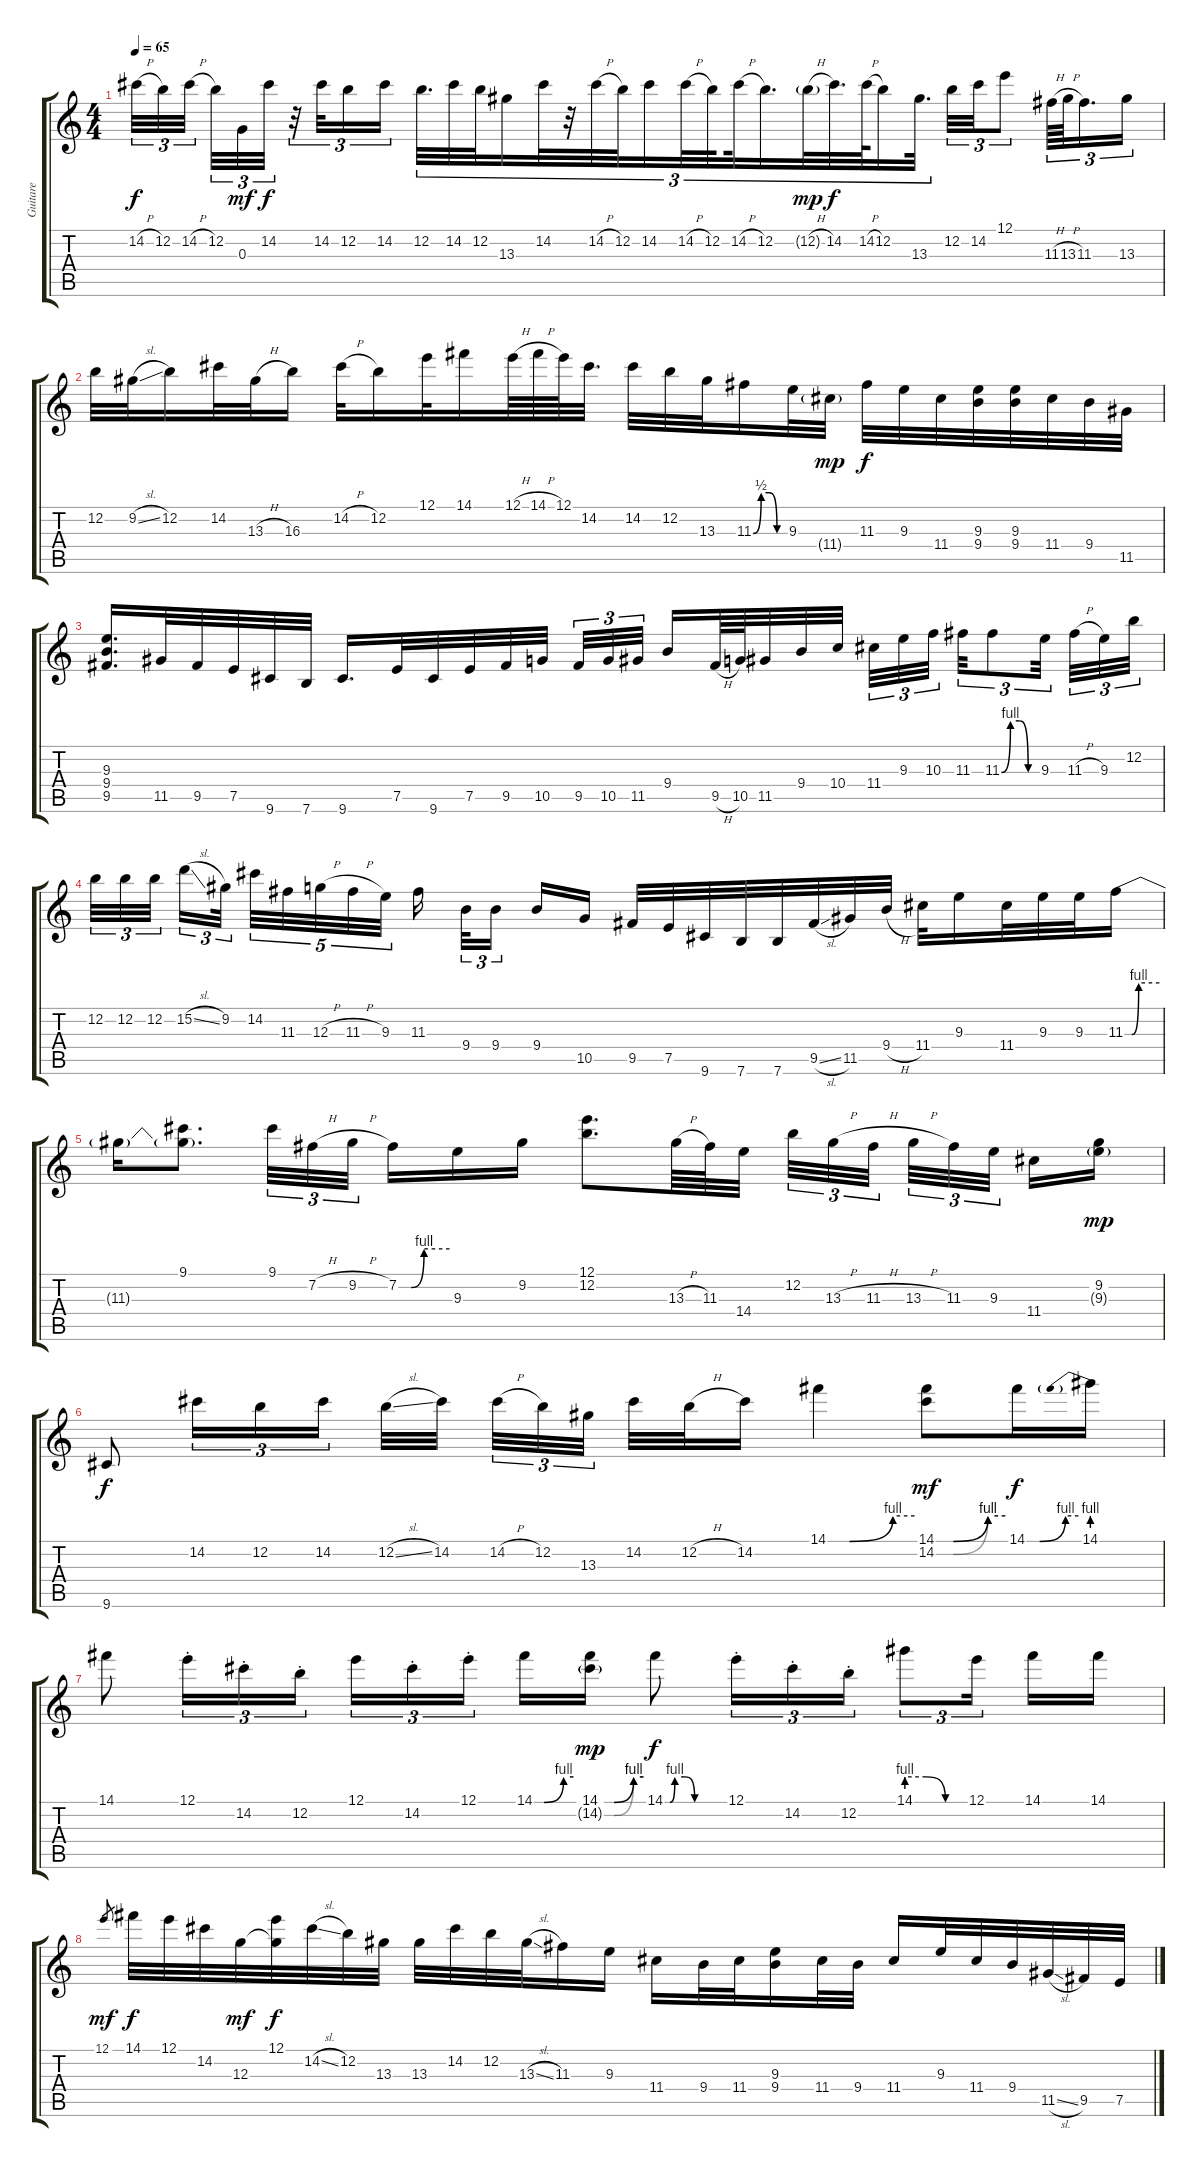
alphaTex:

\track ("Guitare" "Guitare") {instrument overdrivenguitar}
\staff {score tabs}
\tuning (E4 B3 G3 D3 A2 E2) {hide}
\ts (4 4)
\tempo 65
\clef g2
\ks c
14.2{h}.32{tu (3 2) dy f} 12.2.32{tu (3 2)} 14.2{h}.32{tu (3 2) beam splitsecondary} 12.2.32{tu (3 2)} 0.3.32{tu (3 2) dy mf} 14.2.32{tu (3 2) dy f} r.32{tu (3 2)} 14.2.32{tu (3 2)} 12.2.16{tu (3 2)} 14.2.16{tu (3 2)} 12.2.32{d tu (3 2)} 14.2.32{tu (3 2)} 12.2.32{tu (3 2)} 13.3.16{tu (3 2)} 14.2.32{tu (3 2)} r.32{tu (3 2)} 14.2{h}.32{tu (3 2)} 12.2.32{tu (3 2)} 14.2.16{tu (3 2)} 14.2{h}.32{tu (3 2)} 12.2.32{tu (3 2) beam splitsecondary} 14.2{h}.32{tu (3 2)} 12.2.16{d tu (3 2)} 12.2{h g}.32{tu (3 2) dy mp} 14.2.32{d tu (3 2) dy f} 14.2{h}.64{tu (3 2)} 12.2.16{tu (3 2)} 13.3.32{d tu (3 2)} 12.2.32{tu (3 2)} 14.2.32{tu (3 2)} 12.1.8{tu (3 2)} 11.3{h}.64{tu (3 2)} 13.3{h}.64{tu (3 2)} 11.3.16{d tu (3 2)} 13.3.16{tu (3 2)} |
12.2.32 9.2{sl}.32 12.2.16 14.2.32 13.3{h}.32 16.3.16 14.2{h}.32 12.2.16 12.1.32 14.1.16 12.1{h}.64 14.1{h}.64 12.1.64 14.2.32{d} 14.2.32 12.2.32 13.3.32 11.3{be (custom 0 0 15 2 30 2 45 0 60 0)}.16 9.3.32 11.4{g}.32{dy mp} 11.3.32{dy f} 9.3.32 11.4.32 (9.3 9.4).32 (9.3 9.4).32 11.4.32 9.4.32 11.5.32 |
(9.3 9.4 9.5).16{d} 11.5.32 9.5.32 7.5.32 9.6.32 7.6.32 9.6.16{d} 7.5.32 9.6.32 7.5.32 9.5.32 10.5.32 9.5.32{tu (3 2)} 10.5.32{tu (3 2)} 11.5.32{tu (3 2) beam splitsecondary} 9.4.16 9.5{h}.64 10.5.64 11.5.32 9.4.32 10.4.32 11.4.32{tu (3 2)} 9.3.32{tu (3 2)} 10.3.32{tu (3 2) beam splitsecondary} 11.3.32{tu (3 2)} 11.3{be (custom 0 0 15 4 30 4 45 0 60 0)}.8{tu (3 2)} 9.3.32{tu (3 2) beam splitsecondary} 11.3{h}.32{tu (3 2)} 9.3.32{tu (3 2)} 12.2.32{tu (3 2)} |
12.2.32{tu (3 2)} 12.2.32{tu (3 2)} 12.2.32{tu (3 2) beam splitsecondary} 15.2{sl}.16{tu (3 2)} 9.2.32{tu (3 2) beam splitsecondary} 14.2.32{tu (5 4)} 11.3.32{tu (5 4)} 12.3{h}.32{tu (5 4)} 11.3{h}.32{tu (5 4)} 9.3.32{tu (5 4)} 11.3.16{beam splitsecondary} 9.4.32{tu (3 2)} 9.4.16{tu (3 2) beam splitsecondary} 9.4.16 10.5.16 9.5.32 7.5.32 9.6.32 7.6.32 7.6.32 9.5{sl}.32 11.5.32 9.4{h}.32 11.4.32 9.3.16 11.4.32 9.3.32 9.3.32 11.3{be (custom 0 0 12 0 24 4 60 4)}.16 |
11.3{t}.16 (9.1 11.3{t}).8{d} 9.1.32{tu (3 2)} 7.2{h}.32{tu (3 2)} 9.2{h}.32{tu (3 2) beam splitsecondary} 7.2{be (custom 0 0 15 0 30 4 60 4)}.16 9.3.16 9.2.16 (12.1 12.2).8{d} 13.3{h}.64 11.3.64 14.4.32 12.2.32{tu (3 2)} 13.3{h}.32{tu (3 2)} 11.3{h}.32{tu (3 2) beam splitsecondary} 13.3{h}.32{tu (3 2)} 11.3.32{tu (3 2)} 9.3.32{tu (3 2) beam splitsecondary} 11.4.16 (9.2 9.3{g}).16{dy mp} |
9.6.8{dy f} 14.2.16{tu (3 2)} 12.2.16{tu (3 2)} 14.2.16{tu (3 2)} 12.2{sl}.32 14.2.32{beam splitsecondary} 14.2{h}.32{tu (3 2)} 12.2.32{tu (3 2)} 13.3.32{tu (3 2) beam splitsecondary} 14.2.32 12.2{h}.32 14.2.16 14.1{be (custom 0 0 15 0 45 4 60 4)}.4 (14.1{be (custom 0 0 15 0 45 4 60 4)} 14.2{be (custom 0 0 15 0 45 4 60 4)}).8{dy mf} 14.1{be (custom 0 0 15 0 45 4 60 4)}.16{dy f} 14.1{be (prebend 0 4 60 4)}.16 |
14.1.8 12.1{st}.16{tu (3 2)} 14.2{st}.16{tu (3 2)} 12.2{st}.16{tu (3 2)} 12.1.16{tu (3 2)} 14.2{st}.16{tu (3 2)} 12.1{st}.16{tu (3 2) beam splitsecondary} 14.1{be (custom 0 0 15 0 45 4 60 4)}.16 (14.1{be (custom 0 0 15 0 45 4 60 4)} 14.2{be (custom 0 0 15 0 45 4 60 4) g}).16{dy mp} 14.1{be (custom 0 0 5 0 10 4 20 4 30 0 60 0)}.8{dy f} 12.1{st}.16{tu (3 2)} 14.2{st}.16{tu (3 2)} 12.2{st}.16{tu (3 2)} 14.1{be (custom 0 4 20 4 40 0 60 0)}.8{tu (3 2)} 12.1.16{tu (3 2) beam splitsecondary} 14.1.16 14.1.16 |
12.1.8{gr dy mf} 14.1.32{dy f} 12.1.32 14.2.32 12.3.32{dy mf} (12.1 12.3{t}).32{dy f} 14.2{sl}.32 12.2.32 13.3.32 13.3.32 14.2.32 12.2.32 13.3{sl}.32 11.3.16 9.3.16 11.4.16 9.4.32 11.4.32 (9.3 9.4).16 11.4.32 9.4.32 11.4.16 9.3.32 11.4.32 9.4.32 11.5{sl}.32 9.5.32 7.5.32
